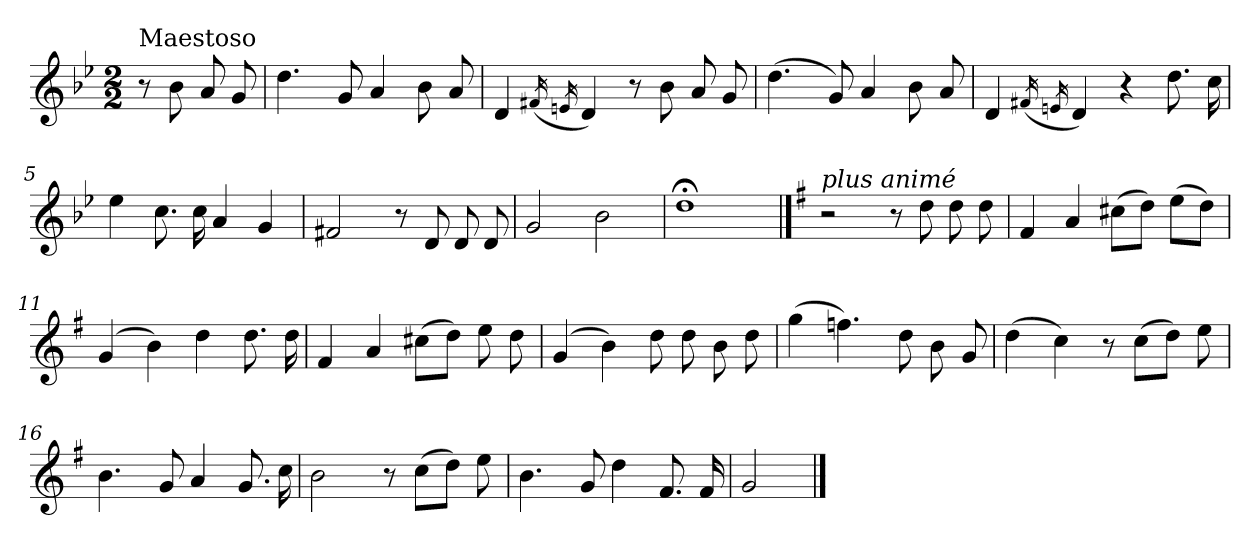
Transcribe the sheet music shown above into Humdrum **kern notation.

**kern
*part1
*staff1
*clefG2
*k[b-e-]
*g:
*M2/2
=
!LO:TX:a:t=Maestoso
8r
8b-\
8a/
8g/
=1
4.dd\
8g/
4a/
8b-\
8a/
=2
4d/
(<16qf#X/
16qen/
4d/)
8r
8b-\
8a/
8g/
=3
(>4.dd\
8g/)
4a/
8b-\
8a/
=4
4d/
(<16qf#X/
16qen/
4d/)
4r
8.dd\
16cc\
!!LO:LB:g=z
=5
4ee-\
8.cc\
16cc\
4a/
4g/
=6
2f#X/
8r
8d/
8d/
8d/
=7
2g/
2b-\
=8
1dd;<
==9
*k[f#]
!LO:TX:a:i:t=plus animé
2r
8r
8dd\
8dd\
8dd\
=10
4f#/
4a/
(>8cc#X\L
8dd\J)
(>8ee\L
8dd\J)
!!LO:LB:g=z
=11
(>4g/
4b\)
4dd\
8.dd\
16dd\
=12
4f#/
4a/
(>8cc#X\L
8dd\J)
8ee\
8dd\
=13
(>4g/
4b\)
8dd\
8dd\
8b\
8dd\
=14
(>4gg\
4.ffn\)
8dd\
8b\
8g/
=15
(>4dd\
4cc\)
8r
(>8cc\L
8dd\J)
8ee\
!!LO:LB:g=z
=16
4.b\
8g/
4a/
8.g/
16cc\
=17
2b\
8r
(>8cc\L
8dd\J)
8ee\
=18
4.b\
8g/
4dd\
8.f#/
16f#/
=19
2g/
==
*-
